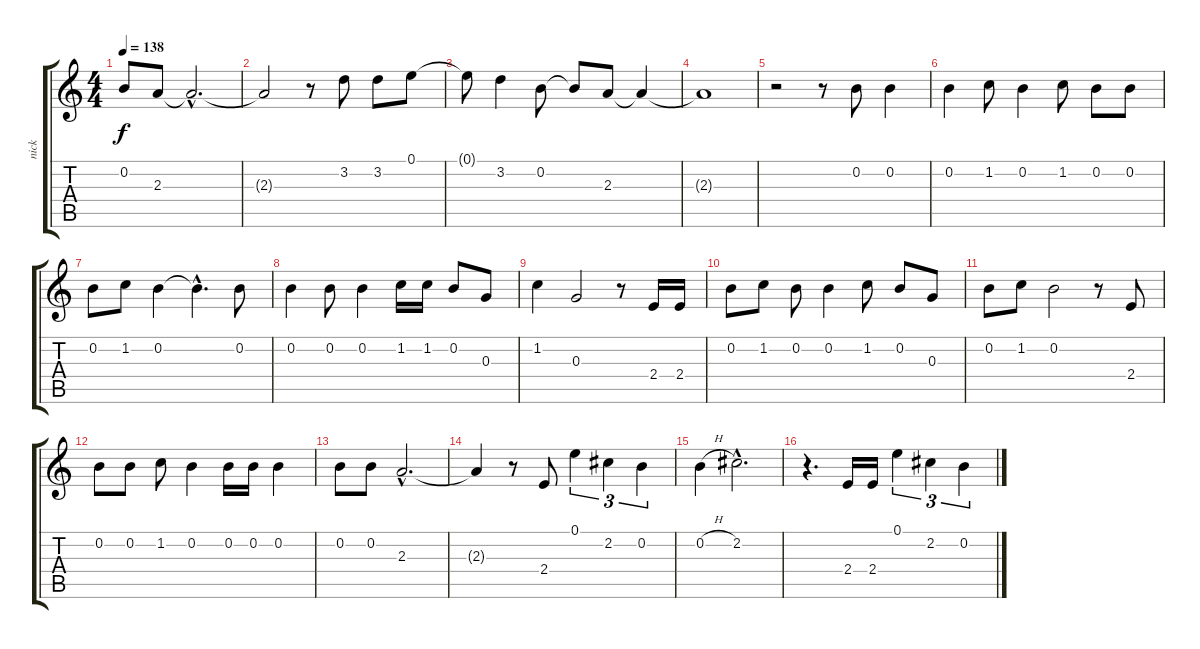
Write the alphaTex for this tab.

\track ("nick" "nick") {instrument distortionguitar}
\staff {score tabs}
\tuning (E4 B3 G3 D3 A2 E2) {hide}
\ts (4 4)
\tempo 138
\clef g2
\ks c
0.2{t}.8{dy f} 2.3.8 2.3{hac t}.2{d} |
2.3{t}.2 r.8 3.2.8 3.2.8 0.1.8 |
0.1{t}.8 3.2.4 0.2.8 0.2{t}.8 2.3.8 2.3{t}.4 |
2.3{t}.1 |
r.2 r.8 0.2.8 0.2.4 |
0.2.4 1.2.8 0.2.4 1.2.8 0.2.8 0.2.8 |
0.2.8 1.2.8 0.2.4 0.2{hac t}.4{d} 0.2.8 |
0.2.4 0.2.8 0.2.4 1.2.16 1.2.16 0.2.8 0.3.8 |
1.2.4 0.3.2 r.8 2.4.16 2.4.16 |
0.2.8 1.2.8 0.2.8 0.2.4 1.2.8 0.2.8 0.3.8 |
0.2.8 1.2.8 0.2.2 r.8 2.4.8 |
0.2.8 0.2.8 1.2.8 0.2.4 0.2.16 0.2.16 0.2.4 |
0.2.8 0.2.8 2.3{hac}.2{d} |
2.3{t}.4 r.8 2.4.8 0.1.4{tu (3 2)} 2.2.4{tu (3 2)} 0.2.4{tu (3 2)} |
0.2{h}.4 2.2{hac}.2{d} |
r.4{d} 2.4.16 2.4.16 0.1.4{tu (3 2)} 2.2.4{tu (3 2)} 0.2.4{tu (3 2)}
